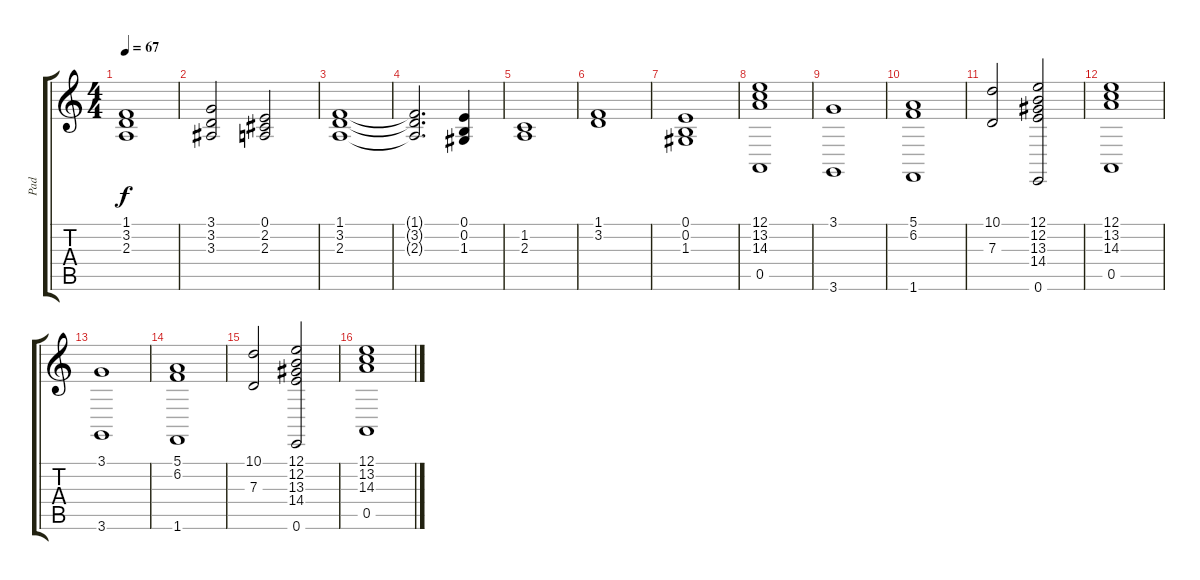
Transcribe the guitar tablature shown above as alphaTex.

\track ("Pad" "Pad") {instrument synthvoice}
\staff {score tabs}
\tuning (E4 B3 G3 D3 A2 E2) {hide}
\ts (4 4)
\tempo 67
\clef g2
\ks c
(1.1 3.2 2.3).1{dy f} |
(3.1 3.2 3.3).2 (0.1 2.2 2.3).2 |
(1.1 3.2 2.3).1 |
(1.1{t} 3.2{t} 2.3{t}).2{d} (0.1 0.2 1.3).4 |
(1.2 2.3).1 |
(1.1 3.2).1 |
(0.1 0.2 1.3).1 |
(12.1 13.2 14.3 0.5).1 |
(3.1 3.6).1 |
(5.1 6.2 1.6).1 |
(10.1 7.3).2 (12.1 12.2 13.3 14.4 0.6).2 |
(12.1 13.2 14.3 0.5).1 |
(3.1 3.6).1 |
(5.1 6.2 1.6).1 |
(10.1 7.3).2 (12.1 12.2 13.3 14.4 0.6).2 |
(12.1 13.2 14.3 0.5).1
